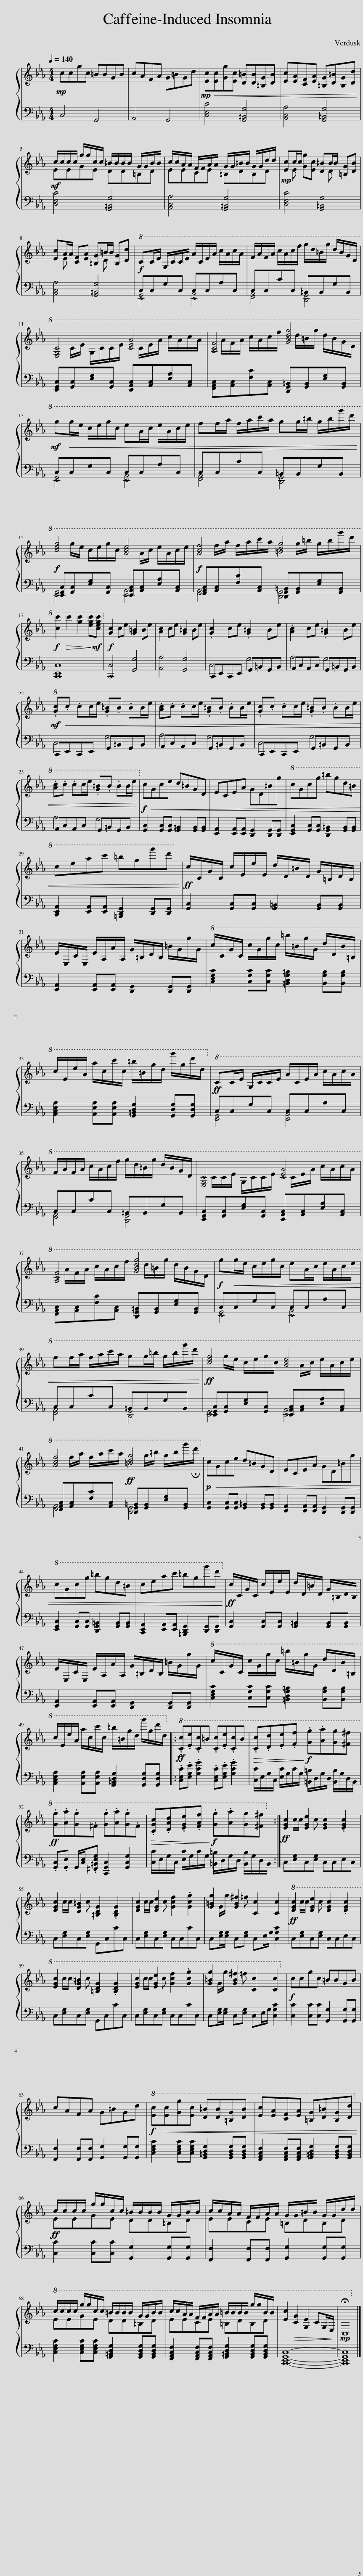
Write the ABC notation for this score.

X:1
%%score { ( 1 3 ) | ( 2 4 ) }
L:1/8
Q:1/4=140
M:4/4
I:linebreak $
K:Eb
V:1 treble
V:3 treble
V:2 bass
V:4 bass
V:1
!mp! ccgc =BBGB | cAFA G=BGd |!mp! [Ec]!<(![Ec][Gg][Ec] [D=B][DB][=B,G][DB] | [Ec][EA][CF][EA] [=B,G][D=B][B,G][Dd]!<)! |$!mf! c/c/c/c/ g/g/c/c/ =B/B/B/B/ G/G/B/B/ | %5
 c/c/A/A/ F/F/A/A/ G/G/=B/B/ G/G/d/d/ |!mp! [Ec]c/c/ [Gg][Ec] [D=B]B/B/ [=B,G][DB] |$ [Ec]A/A/ [CF][EA] [=B,G]=B/B/ [B,G][Dd] |!f!!8va(! cc/e/ G/c/c/e/ a/c/e/a/ c'/a/c'/a/ | f/a/f/a/ c'/a/c'/f'/ g'/d'/=b/g'/ d'/b/g/d/ |$ %10
 [EGc]4 [cea]4 | [Acf]4 [gbd'g']4 |$!mf! g'!<(!g'/e'/ c'/e'/g'/c'/ e'a/c'/ e'/a/c'/e'/ | f'f'/a'/ f'/a'/c''/a'/ g'g'/=b'/ g'/b'/g''/d''/!<)! |$!f! [c'e'g']4 [ac'e']4 | %15
!f! [ac'f']4 [=bd'g']4 |$!f! [c'c'']2!>(! c''2 [g'c'']2 [e'g'c'']!>)!!mf![c'e'g'c'']!8va)! |!f! [Gc]2 ce [G=B]2 Be | [Ac]2 ce [G=B]2 Be | .[Gc]2 ce .[G=B]2 Be | %20
 .[Ac]2 ce .[G=B]2 Be |$!mf!!8va(! .[gc']!<(!.c' .c'c'/e'/ .[g=b].b .bb/e'/ | .[ac'].c' .c'c'/e'/ .[g=b].b .bb/e'/ | .[gc'].c' .c'c'/e'/ .[g=b].b .bb/e'/ |$ .[ac'].c' .c'c'/e'/ .[g=b].b .bb/e'/!8va)!!<)! | %25
!f! c!<(!Gce d=BGD | ECEA GD=Bg |!8va(! c'gc'g' =b'g'd'=b |$ c'e'a'c'' =b'g'g''d''!<)!!8va)! |!ff! c/C/G/C/ c/E/e/E/ d/D/=B/D/ G/=B,/D/B,/ |$ %30
 E/E,/C/E,/ E/A,/A/A,/ G/=B,/D/B,/ =B/G/g/G/ |!8va(! c'/c/g/c/ c'/g/g'/c'/ =b'/=b/g'/g/ d'/d/b/=B/ |$ c'/e/e'/a/ a'/c'/c''/c'/ =b'/=b/g'/d'/ g''/g'/d''/d'/!8va)! |!ff!!8va(! cc/e/ G/c/c/e/ a/c/e/a/ c'/a/c'/a/ |$ f/a/f/a/ c'/a/c'/f'/ g'/d'/=b/g'/ d'/b/g/d/ | %35
 [EGc]4 [cea]4 |$ [Acf]4 [gbd'g']4 |!f! g'!<(!g'/e'/ c'/e'/g'/c'/ e'a/c'/ e'/a/c'/e'/ |$ f'f'/a'/ f'/a'/c''/a'/ g'g'/=b'/ g'/b'/g''/d''/!<)! |!ff! [c'e'g']4 [ac'e']4 |$ %40
 [ac'f']4!ff! [=bd'g']4!8va)! |!p! c!<(!Gce d=BGD | ECEA GD=Bg |$!8va(! c'gc'g' =b'g'd'=b | c'e'a'c'' =b'g'g''d''!<)!!8va)! | %45
!ff! c/C/G/C/ c/E/e/E/ d/D/=B/D/ G/=B,/D/B,/ |$ E/E,/C/E,/ E/A,/A/A,/ G/=B,/D/B,/ =B/G/g/G/ |!8va(! c'/c/g/c/ c'/g/g'/c'/ =b'/=b/g'/g/ d'/d/b/=B/ |$ c'/e/e'/a/ a'/c'/c''/c'/ =b'/=b/g'/d'/ g''/g'/d''/d'/!8va)! |:!ff!!8va(! .[cc'].[ee'].[cc']=b .[cc'].[ee'].[cc']b | %50
!>(! .[cc'].[dd'].[ee'].[ff']!>)!!f! .[gg'].[aa'][gg'][^f^f'] |$!ff! .[gg'].[aa'].[gg'].^f .[gg'].[aa'].[gg'].f |!>(! .[cgc'].[dad'].[ege'].[faf']!>)!!f! .[gg'].[aa'][gg'][^f^f']!8va)! :|!ff! [EGc]2 [EGe]2 [EGc]2 .[EGc]2 |$ [EGc]2 [DG=B]2 [=B,DG]2 .[B,DG]2 | %55
 [EGc]2 [EGe]2 [Gcf]2 .[Gcg]2 | [G=Bg]2 [GB^f]2 [Cc]2 [Cc]2 |!ff!!8va(! [egc']2 [ege']2 [egc']2 .[egc']2 |$ [egc']2 [dg=b]2 [=Bdg]2 .[Bdg]2 | [egc']2 [ege']2 [gc'f']2 .[gc'g']2 | %60
 [g=bg']2 [gb^f']2 [cc']2 [cc']2!8va)! |!f! ccgc =BBGB |$ cAFA G=BGd |!f!!8va(! [ec']!<(![ec'][gg'][ec'] [d=b][db][=Bg][db] | [ec'][ea][cf][ea] [=Bg][d=b][Bg][dd']!8va)!!<)! |$ %65
!ff! c/c/c/c/ g/g/c/c/ =B/B/B/B/ G/G/B/B/ | c/c/A/A/ F/F/A/A/ G/G/=B/B/ G/G/d/d/ |$!8va(! c'/c'/c'/c'/ g'/g'/c'/c'/ =b/b/b/b/ g/g/b/b/ | c'/c'/a/a/ f/f/a/a/ =b/b/b/b/ g'/g'/b/b/ | [ec']2!>(! [cg]2 [Ge]2 cG/E/!>)! | %70
!mp! !fermata!C8!8va)! |] %71
V:2
 C,4 G,,4 | A,,4 G,,4 | [C,E,C]4 [G,,=B,,G,]4 | [A,,C,A,]4 [G,,=B,,G,]4 |$ [C,E,C]4 [G,,=B,,G,]4 | %5
 [A,,C,A,]4 [G,,=B,,G,]4 | [C,E,C]4 [G,,=B,,G,]4 |$ [A,,C,A,]4 [G,,=B,,G,]4 | C,C,G,C, C,C,A,C, | C,C,CC, =B,,B,,G,B,, |$ %10
 [E,,G,,C,][G,,C,][E,G,][G,,C,] [E,,A,,C,][A,,C,][E,A,][A,,C,] | [F,,A,,C,][A,,C,][F,C][A,,C,] [D,,G,,=B,,][G,,B,,][E,G,][G,,B,,] |$ C,C,G,C, C,C,A,C, | C,C,CC, =B,,B,,G,B,, |$ [E,,G,,C,][G,,C,][E,G,][G,,C,] [E,,A,,C,][A,,C,][E,A,][A,,C,] | %15
 [F,,A,,C,][A,,C,][F,C][A,,C,] [D,,G,,=B,,][G,,B,,][E,G,][G,,B,,] |$ [C,,E,,C,]8 | [C,,C,]4 [G,,G,]4 | [A,,A,]4 [G,,G,]4 | C,,E,,C,,E,, G,,=B,,G,,B,, | %20
 A,,C,A,,C, G,,=B,,G,,B,, |$ C,,E,,C,,E,, G,,=B,,G,,B,, | A,,C,A,,C, G,,=B,,G,,B,, | C,,E,,C,,E,, G,,=B,,G,,B,, |$ A,,C,A,,C, G,,=B,,G,,B,, | %25
 [G,,C,]2 [G,,C,][G,,C,] [G,,=B,,]2 [G,,B,,][G,,B,,] | [E,,A,,]2 [E,,A,,][E,,A,,] [D,,G,,]2 [D,,G,,][D,,G,,] | [E,,G,,C,]2 [G,,C,][G,,C,] [D,,G,,=B,,]2 [G,,B,,][G,,B,,] |$ [C,,E,,A,,]2 [E,,A,,][E,,A,,] [=B,,,D,,G,,]2 [D,,G,,][D,,G,,] | [G,,C,]2 [G,,C,][G,,C,] [G,,=B,,]2 [G,,B,,][G,,B,,] |$ %30
 [E,,A,,]2 [E,,A,,][E,,A,,] [D,,G,,]2 [D,,G,,][D,,G,,] | [C,E,G,C]2 [C,G,C][C,G,C] [=B,,D,G,=B,]2 [B,,G,B,][B,,G,B,] |$ [A,,C,E,A,]2 [A,,E,A,][A,,E,A,] [G,,=B,,D,G,]2 [G,,D,G,][G,,D,G,] | C,C,G,C, C,C,A,C, |$ C,C,CC, =B,,B,,G,B,, | %35
 [E,,G,,C,][G,,C,][E,G,][G,,C,] [E,,A,,C,][A,,C,][E,A,][A,,C,] |$ [F,,A,,C,][A,,C,][F,C][A,,C,] [D,,G,,=B,,][G,,B,,][E,G,][G,,B,,] | C,C,G,C, C,C,A,C, |$ C,C,CC, =B,,B,,G,B,, | [E,,G,,C,][G,,C,][E,G,][G,,C,] [E,,A,,C,][A,,C,][E,A,][A,,C,] |$ %40
 [F,,A,,C,][A,,C,][F,C][A,,C,] [D,,G,,=B,,][G,,B,,][E,G,][G,,B,,] | [G,,C,]2 [G,,C,][G,,C,] [G,,=B,,]2 [G,,B,,][G,,B,,] | [E,,A,,]2 [E,,A,,][E,,A,,] [D,,G,,]2 [D,,G,,][D,,G,,] |$ [E,,G,,C,]2 [G,,C,][G,,C,] [D,,G,,=B,,]2 [G,,B,,][G,,B,,] | [C,,E,,A,,]2 [E,,A,,][E,,A,,] [=B,,,D,,G,,]2 [D,,G,,][D,,G,,] | %45
 [G,,C,]2 [G,,C,][G,,C,] [G,,=B,,]2 [G,,B,,][G,,B,,] |$ [E,,A,,]2 [E,,A,,][E,,A,,] [D,,G,,]2 [D,,G,,][D,,G,,] | [C,E,G,C]2 [C,G,C][C,G,C] [=B,,D,G,=B,]2 [B,,G,B,][B,,G,B,] |$ [A,,C,E,A,]2 [A,,E,A,][A,,E,A,] [G,,=B,,D,G,]2 [G,,D,G,][G,,D,G,] |: .[C,E,C].[E,G,E] .[G,CG]2 .[C,E,C].[E,G,E] .[G,CG]2 | %50
 [C,C]/E,/G,/C,/ [E,C]/G,/C/G,/ [=B,,=B,]/D,/G,/D,/ [B,,B,]/G,/D,/B,,/ |$ .[G,,C,].[G,,E,] G,,/[C,E,]/.[^F,,=B,,E,G,] [C,,G,,C,]2 [G,,C,G,]2 | [C,C]/E,/G,/C,/ [E,C]/G,/C/G,/ [=B,,=B,]/D,/G,/D,/ [B,,B,]/G,/D,/B,,/ :| C,[E,G,]C,[E,G,] C,C,E,C, |$ C,[E,G,]C,[E,G,] G,,C,CC, | %55
 C,[E,G,]C,[E,G,] C,C,CC, | C,[E,G,]/[E,G,]/ C,[E,G,] C,E,/G,/ [C,G,C]2 | C,[E,G,]C,[E,G,] C,C,E,C, |$ C,[E,G,]C,[E,G,] G,,C,CC, | C,[E,G,]C,[E,G,] C,C,CC, | %60
 C,[E,G,]/[E,G,]/ C,[E,G,] C,E,/G,/ [C,G,C]2 | [C,C]2 [C,C][C,C] [G,,G,]2 [G,,G,][G,,G,] |$ [F,,F,]2 [F,,F,][F,,F,] [G,,G,]2 [G,,G,][G,,G,] | [C,E,G,C]2 [C,E,G,C][C,E,G,C] [G,,=B,,D,G,]2 [G,,B,,D,G,][G,,B,,D,G,] | [F,,A,,C,F,]2 [F,,A,,C,F,][F,,A,,C,F,] [G,,=B,,D,G,]2 [G,,B,,D,G,][G,,B,,D,G,] |$ %65
 [C,C]2 [C,C][C,C] [G,,G,]2 [G,,G,][G,,G,] | [F,,F,]2 [F,,F,][F,,F,] [G,,G,]2 [G,,G,][G,,G,] |$ [C,E,G,C]2 [C,E,G,C][C,E,G,C] [G,,=B,,D,G,]2 [G,,B,,D,G,][G,,B,,D,G,] | [F,,A,,C,F,]2 [F,,A,,C,F,][F,,A,,C,F,] [G,,=B,,D,G,]2 [G,,B,,D,G,][G,,B,,D,G,] | [C,,E,,G,,C,]8- | %70
 [C,,E,,G,,C,]8 |] %71
V:3
 x8 | x8 | x8 | x8 |$ EEGE DD=B,D | %5
 EECE =B,DB,D | x E x3 D x2 |$ x E x3 D x2 |!8va(! x8 | x8 |$ %10
 x c/e/ G/c/c/e/ x/ c/e/a/ c'/a/c'/a/ | x/ a/f/a/ c'/a/c'/f'/ x/ d'/=b/g'/ d'/b/g/d/ |$ x8 | x8 |$ x g'/e'/ c'/e'/g'/c'/ x a/c'/ e'/a/c'/e'/ | %15
 x f'/a'/ f'/a'/c''/a'/ x g'/=b'/ g'/b'/g''/d''/ |$ x8!8va)! | x8 | x8 | x8 | %20
 x8 |$!8va(! x8 | x8 | x8 |$ x8!8va)! | %25
 x8 | x8 |!8va(! x8 |$ x8!8va)! | x8 |$ %30
 x8 |!8va(! x8 |$ x8!8va)! |!8va(! x8 |$ x8 | %35
 x/ c/c/e/ G/c/c/e/ x/ c/e/a/ c'/a/c'/a/ |$ x/ a/f/a/ c'/a/c'/f'/ x/ d'/=b/g'/ d'/b/g/d/ | x8 |$ x8 | x g'/e'/ c'/e'/g'/c'/ x a/c'/ e'/a/c'/e'/ |$ %40
 x f'/a'/ f'/a'/c''/a'/ x g'/=b'/ g'/b'/g''/!fermata!d''/!8va)! | x8 | x8 |$!8va(! x8 | x8!8va)! | %45
 x8 |$ x8 |!8va(! x8 |$ x8!8va)! |:!8va(! x8 | %50
 x8 |$ x8 | x8!8va)! :| x c/c/ x c x4 |$ x c/c/ x c x4 | %55
 x c/c/ x c x4 | x G/g/ x =f x4 |!8va(! x c'/c'/ x c' x4 |$ x c'/c'/ x c' x4 | x c'/c'/ x c' x4 | %60
 x g/g'/ x =f' x4!8va)! | x8 |$ x8 |!8va(! x8 | x8!8va)! |$ %65
 EEGE DD=B,D | EECE =B,DB,D |$!8va(! eege dd=Bd | eece =BdBd | x8 | %70
 x8!8va)! |] %71
V:4
 x8 | x8 | x8 | x8 |$ x8 | %5
 x8 | x8 |$ x8 | [E,,G,,]4 [E,,A,,]4 | [F,,A,,]4 [D,,G,,]4 |$ %10
 x8 | x8 |$ [E,,G,,]4 [E,,A,,]4 | [F,,A,,]4 [D,,G,,]4 |$ [E,,G,,]4 [E,,A,,]4 | %15
 [F,,A,,]4 [D,,G,,]4 |$ x8 | x8 | x8 | C,4 G,4 | %20
 A,4 G,4 |$ C,4 G,4 | A,4 G,4 | C,4 G,4 |$ A,4 G,4 | %25
 x8 | x8 | x8 |$ x8 | x8 |$ %30
 x8 | x8 |$ x8 | [E,,G,,]4 [E,,A,,]4 |$ [F,,A,,]4 [D,,G,,]4 | %35
 x8 |$ x8 | [E,,G,,]4 [E,,A,,]4 |$ [F,,A,,]4 [D,,G,,]4 | [E,,G,,]4 [E,,A,,]4 |$ %40
 [F,,A,,]4 [D,,G,,]4 | x8 | x8 |$ x8 | x8 | %45
 x8 |$ x8 | x8 |$ x8 |: x8 | %50
 x8 |$ x8 | x8 :| x8 |$ x8 | %55
 x8 | x8 | x8 |$ x8 | x8 | %60
 x8 | x8 |$ x8 | x8 | x8 |$ %65
 x8 | x8 |$ x8 | x8 | x8 | %70
 x8 |] %71
